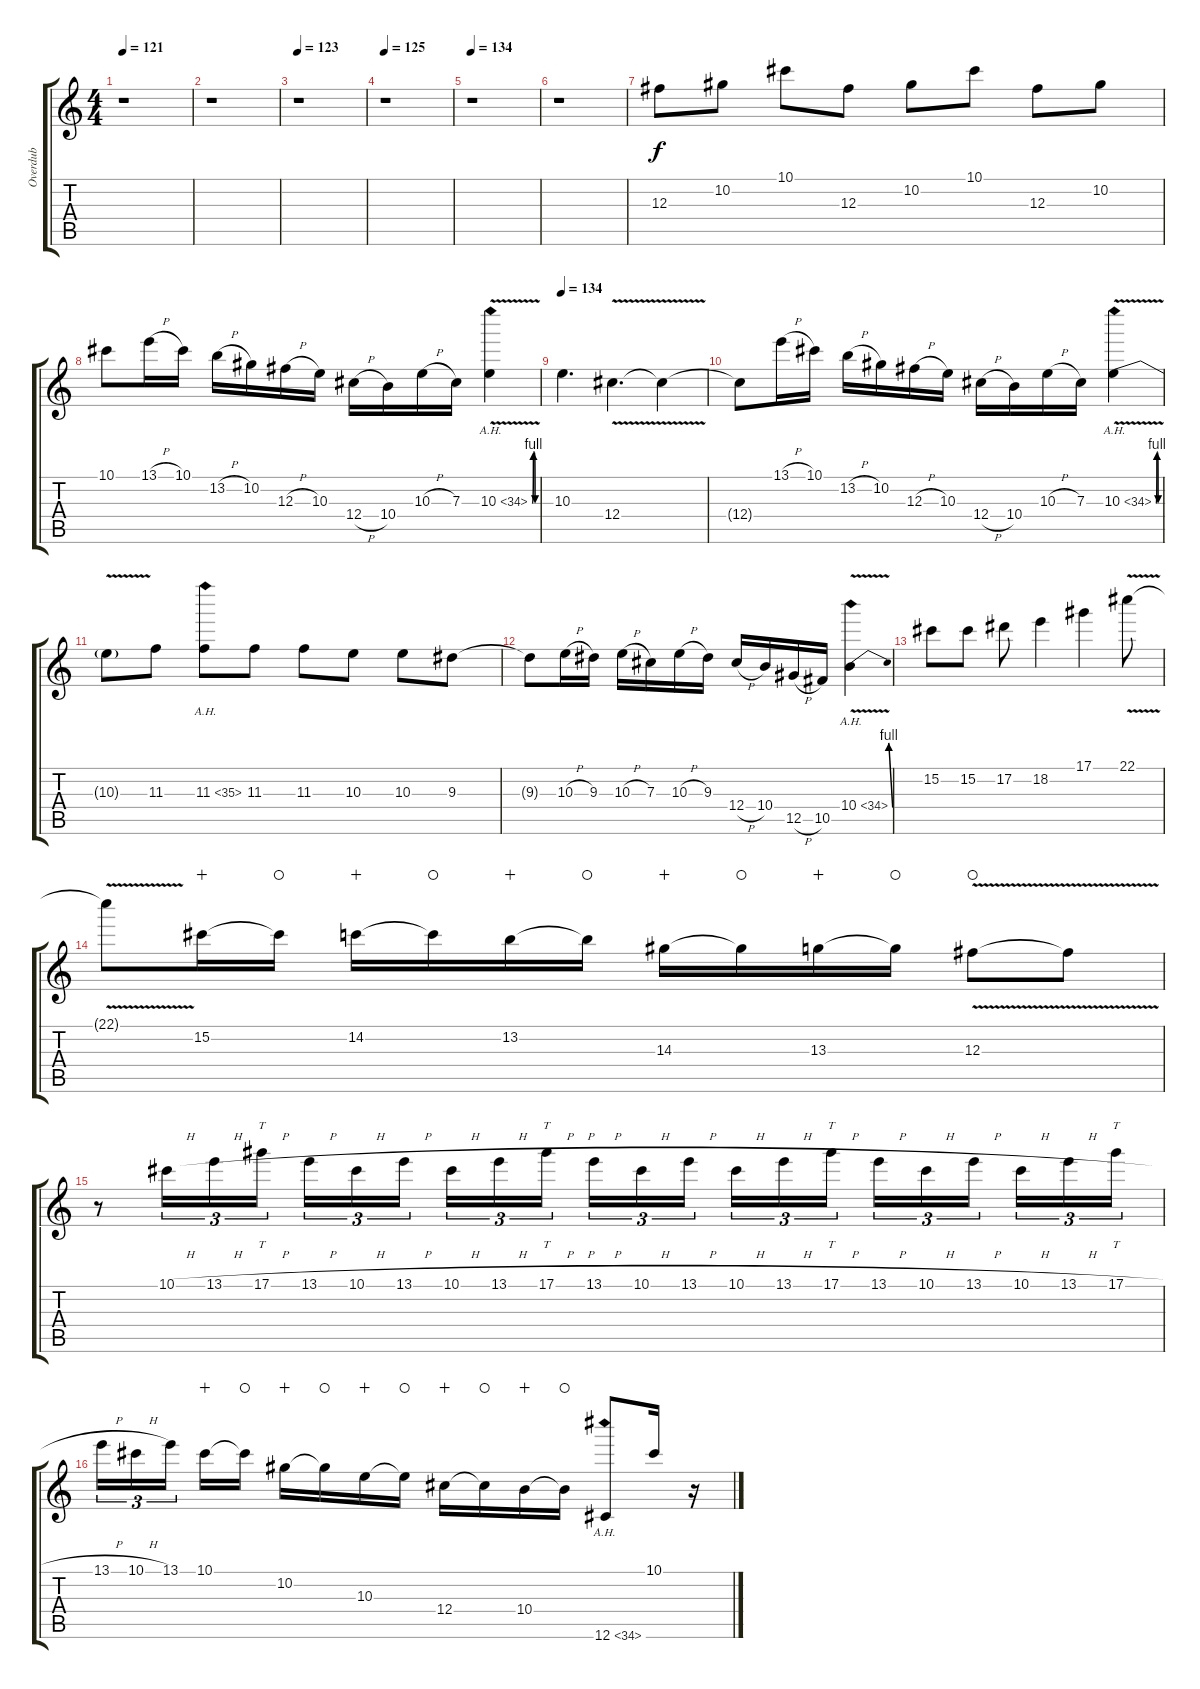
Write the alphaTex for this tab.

\track ("Overdub" "Overdub") {instrument overdrivenguitar}
\staff {score tabs}
\tuning (Eb4 Bb3 Gb3 Db3 Ab2 Db2) {hide}
\ts (4 4)
\tempo 121
\clef g2
\ks c
r.1{dy f} |
r.1 |
\tempo 123
r.1 |
\tempo 125
r.1 |
\tempo 134
r.1 |
r.1 |
12.3.8{volume 16 balance 4} 10.2.8 10.1.8 12.3.8 10.2.8 10.1.8 12.3.8 10.2.8 |
10.1.8 13.1{h}.16 10.1.16 13.2{h}.16 10.2.16 12.3{h}.16 10.3.16 12.4{h}.16 10.4.16 10.3{h}.16 7.3.16 10.3{be (custom 0 0 15 4 30 4 40 0 60 0) ah 24 v}.4 |
\tempo 134
10.3.4{d} 12.4{v}.4{d} 12.4{t}.4 |
12.4{t}.8 13.1{h}.16 10.1.16 13.2{h}.16 10.2.16 12.3{h}.16 10.3.16 12.4{h}.16 10.4.16 10.3{h}.16 7.3.16 10.3{be (custom 0 0 15 4 30 4 40 0 60 0) ah 24 v}.4 |
10.3{t}.8 11.3.8 11.3{ah 24}.8 11.3.8 11.3.8 10.3.8 10.3.8 9.3.8 |
9.3{t}.8 10.3{h}.16 9.3.16 10.3{h}.16 7.3.16 10.3{h}.16 9.3.16 12.4{h}.16 10.4.16 12.5{h}.16 10.5.16 10.4{be (bend 0 0 60 4) ah 24 v}.4 |
15.2.8 15.2.8 17.2.8 18.2.4 17.1.4 22.1{v}.8 |
22.1{t}.8{instrument overdrivenguitar} 15.2.16{wahc} 15.2{t}.16{waho} 14.2.16{wahc} 14.2{t}.16{waho} 13.2.16{wahc} 13.2{t}.16{waho} 14.3.16{wahc} 14.3{t}.16{waho} 13.3.16{wahc} 13.3{t}.16{waho} 12.3{v}.8{waho} 12.3{t}.8 |
r.8{instrument overdrivenguitar} 10.1{h}.16{tu (3 2)} 13.1{h}.16{tu (3 2)} 17.1{h}.16{tt tu (3 2)} 13.1{h}.16{tu (3 2)} 10.1{h}.16{tu (3 2)} 13.1{h}.16{tu (3 2) beam splitsecondary} 10.1{h}.16{tu (3 2)} 13.1{h}.16{tu (3 2)} 17.1{h}.16{tt tu (3 2)} 13.1{h}.16{tu (3 2)} 10.1{h}.16{tu (3 2)} 13.1{h}.16{tu (3 2) beam splitsecondary} 10.1{h}.16{tu (3 2)} 13.1{h}.16{tu (3 2)} 17.1{h}.16{tt tu (3 2)} 13.1{h}.16{tu (3 2)} 10.1{h}.16{tu (3 2)} 13.1{h}.16{tu (3 2) beam splitsecondary} 10.1{h}.16{tu (3 2)} 13.1{h}.16{tu (3 2)} 17.1{h}.16{tt tu (3 2)} |
13.1{h}.16{tu (3 2)} 10.1{h}.16{tu (3 2)} 13.1.16{tu (3 2) beam splitsecondary} 10.1.16{instrument overdrivenguitar wahc} 10.1{t}.16{waho} 10.2.16{wahc} 10.2{t}.16{waho} 10.3.16{wahc} 10.3{t}.16{waho} 12.4.16{wahc} 12.4{t}.16{waho} 10.4.16{wahc} 10.4{t}.16{waho} 12.6{ah 22}.8 10.1.16 r.16
